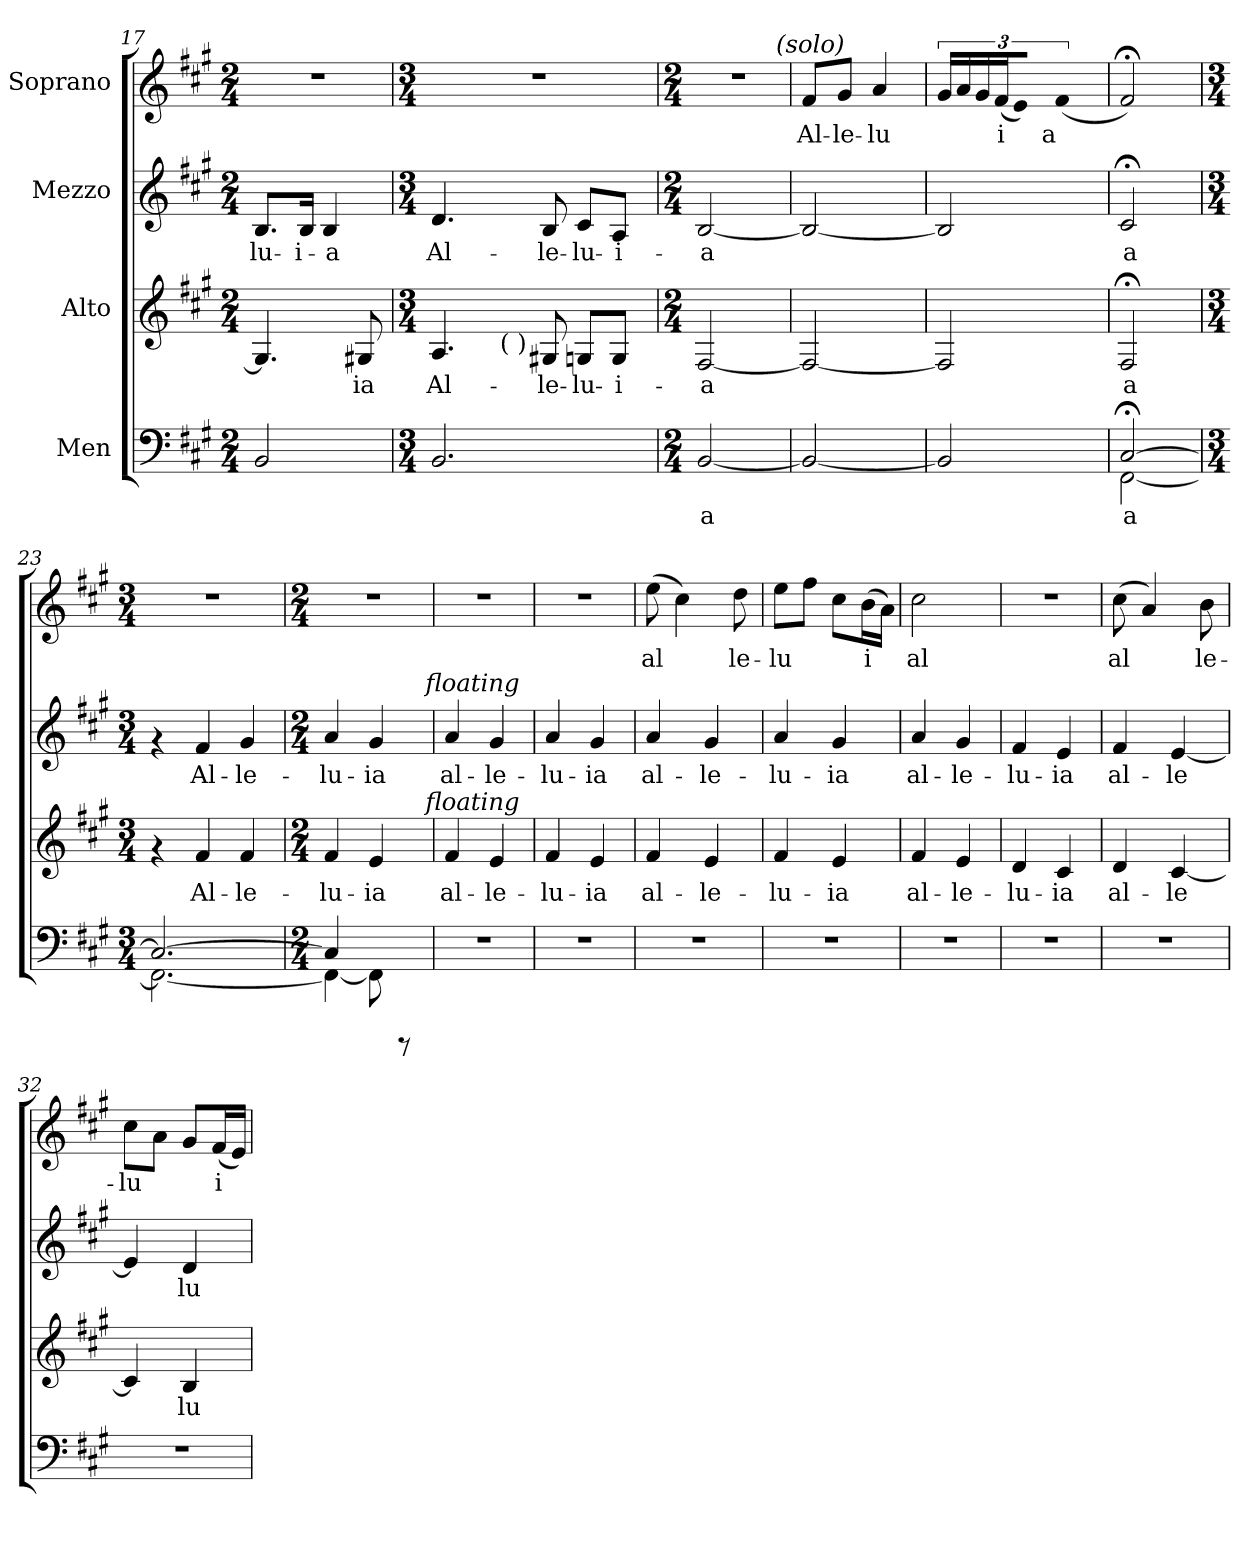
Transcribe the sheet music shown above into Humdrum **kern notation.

**kern	**text	**kern	**text	**kern	**text	**kern	**text
*part4	*part4	*part3	*part3	*part2	*part2	*part1	*part1
*staff4	*staff4	*staff3	*staff3	*staff2	*staff2	*staff1	*staff1
*I"Men	*	*I"Alto	*	*I"Mezzo	*	*I"Soprano	*
!!LO:PB:g=z
*clefF4	*	*clefG2	*	*clefG2	*	*clefG2	*
*k[f#c#g#]	*	*k[f#c#g#]	*	*k[f#c#g#]	*	*k[f#c#g#]	*
*A:	*	*A:	*	*A:	*	*A:	*
*M2/4	*	*M2/4	*	*M2/4	*	*M2/4	*
=17	=17	=17	=17	=17	=17	=17	=17
!	!LO:LY:b:cj	!	!LO:LY:b:cj	!	!LO:LY:b:cj	!	!
2BB/	.	4.G/]	--	8.B/L	-lu-	2r	.
!	!	!	!	!	!LO:LY:b:cj	!	!
.	.	.	.	16B/J	-i-	.	.
!	!	!	!	!	!LO:LY:b:cj	!	!
.	.	.	.	4B/	-a	.	.
!	!	!	!LO:LY:b:cj	!	!	!	!
.	.	8G#X/	-ia	.	.	.	.
=18	=18	=18	=18	=18	=18	=18	=18
*M3/4	*	*M3/4	*	*M3/4	*	*M3/4	*
!	!LO:LY:b:cj	!	!LO:LY:b:cj	!	!LO:LY:b:cj	!	!
*	*	*^	*	*	*	*	*
2.BB/	.	4.A/	8ryy	Al-	4.d/	Al-	2.r	.
.	.	.	16ryy	.	.	.	.	.
.	.	.	64ryy	.	.	.	.	.
!	!	!	!LO:TX:b:t=( )	!	!	!	!	!
.	.	.	2ryy	.	.	.	.	.
!	!	!	!	!LO:LY:b:cj	!	!LO:LY:b:cj	!	!
.	.	8G#X/	.	-le-	8B/	-le-	.	.
!	!	!	!	!LO:LY:b:cj	!	!LO:LY:b:cj	!	!
.	.	8Gn/L	.	-lu-	8c#/L	-lu-	.	.
!	!	!	!	!LO:LY:b:cj	!	!LO:LY:b:cj	!	!
.	.	8G/J	.	-i-	8A/J	-i-	.	.
.	.	.	32.ryy	.	.	.	.	.
*	*	*v	*v	*	*	*	*	*
=19	=19	=19	=19	=19	=19	=19	=19
*M2/4	*	*M2/4	*	*M2/4	*	*M2/4	*
*	*	*^	*	*	*	*	*
!	!LO:LY:b:cj	!	!	!LO:LY:b:cj	!	!LO:LY:b:cj	!	!
*	*	*v	*v	*	*	*	*^	*
[<2BB/	a	[<2F#/	-a	[<2B/	-a	2r	4...ryy	.
!	!	!	!	!	!	!	!LO:TX:a:i:t=(solo)	!
.	.	.	.	.	.	.	32ryy	.
=20	=20	=20	=20	=20	=20	=20	=20	=20
!	!LO:LY:b:cj	!	!LO:LY:b:cj	!	!LO:LY:b:cj	!	!	!LO:LY:b:cj
*	*	*	*	*	*	*v	*v	*
2BB/_<	.	2F#/_<	.	2B/_<	.	8f#/L	Al-
!	!	!	!	!	!	!	!LO:LY:b:cj
.	.	.	.	.	.	8g#/J	-le-
!	!	!	!	!	!	!	!LO:LY:b:cj
.	.	.	.	.	.	4a/	-lu
=21	=21	=21	=21	=21	=21	=21	=21
!	!LO:LY:b:cj	!	!LO:LY:b:cj	!	!LO:LY:b:cj	!	!LO:LY:b:cj
2BB/]	.	2F#/]	.	2B/]	.	24g#/L	.
!	!	!	!	!	!	!	!LO:LY:b:cj
.	.	.	.	.	.	24a/	.
!	!	!	!	!	!	!	!LO:LY:b:cj
.	.	.	.	.	.	24g#/	.
!	!	!	!	!	!	!	!LO:LY:b:cj
.	.	.	.	.	.	(<24f#/	i-
!	!	!	!	!	!	!	!LO:LY:b:cj
.	.	.	.	.	.	16e/J)	--
!	!	!	!	!	!	!	!LO:LY:b:cj
.	.	.	.	.	.	(<4f#/	-a
.	.	.	.	.	.	48ryy	.
=22	=22	=22	=22	=22	=22	=22	=22
*^	*	*	*	*	*	*	*
!	!	!LO:LY:b:cj	!	!LO:LY:b:cj	!	!LO:LY:b:cj	!	!LO:LY:b:cj
[>2C#;</	[<2FF#\	a	2F#;</	a	2c#;</	a	2f#;</)	.
=23	=23	=23	=23	=23	=23	=23	=23	=23
*M3/4	*	*	*M3/4	*	*M3/4	*	*M3/4	*
!	!	!LO:LY:b:cj	!	!	!	!	!	!
2.C#/_>	2.FF#\_<	.	4rf	.	4rf	.	2.r	.
!	!	!	!	!LO:LY:b:cj	!	!LO:LY:b:cj	!	!
.	.	.	4f#/	Al-	4f#/	Al-	.	.
!	!	!	!	!LO:LY:b:cj	!	!LO:LY:b:cj	!	!
.	.	.	4f#/	-le-	4g#/	-le-	.	.
=24	=24	=24	=24	=24	=24	=24	=24	=24
*M2/4	*	*	*M2/4	*	*M2/4	*	*M2/4	*
!	!	!LO:LY:b:cj	!	!LO:LY:b:cj	!	!LO:LY:b:cj	!	!
*	*	*	*^	*	*^	*	*	*
4C#/]	4FF#\_<	.	4f#/	4ryy	-lu-	4a/	4ryy	-lu-	2r	.
!	!	!LO:LY:b:cj	!	!	!LO:LY:b:cj	!	!	!LO:LY:b:cj	!	!
8FF#\]	4ryy	.	4e/	8...ryy	-ia	4g#/	8...ryy	-ia	.	.
8rFFFF	.	.	.	.	.	.	.	.	.	.
!	!	!	!	!	!	!	!LO:TX:a:i:t=floating	!	!	!
!	!	!	!	!LO:TX:a:i:t=floating	!	!	!	!	!	!
.	.	.	.	64ryy	.	.	64ryy	.	.	.
=25	=25	=25	=25	=25	=25	=25	=25	=25	=25	=25
!	!	!	!	!	!LO:LY:b:cj	!	!	!LO:LY:b:cj	!	!
*v	*v	*	*	*	*	*v	*v	*	*	*
*	*	*v	*v	*	*	*	*	*
2r	.	4f#/	al-	4a/	al-	2r	.
!	!	!	!LO:LY:b:cj	!	!LO:LY:b:cj	!	!
.	.	4e/	-le-	4g#/	-le-	.	.
=26	=26	=26	=26	=26	=26	=26	=26
!	!	!	!LO:LY:b:cj	!	!LO:LY:b:cj	!	!
2r	.	4f#/	-lu-	4a/	-lu-	2r	.
!	!	!	!LO:LY:b:cj	!	!LO:LY:b:cj	!	!
.	.	4e/	-ia	4g#/	-ia	.	.
!!LO:PB:g=z
=27	=27	=27	=27	=27	=27	=27	=27
!	!	!	!LO:LY:b:cj	!	!LO:LY:b:cj	!	!LO:LY:b:cj
2r	.	4f#/	al-	4a/	al-	(>8ee\	al-
!	!	!	!	!	!	!	!LO:LY:b:cj
.	.	.	.	.	.	4cc#\)	--
!	!	!	!LO:LY:b:cj	!	!LO:LY:b:cj	!	!
.	.	4e/	-le-	4g#/	-le-	.	.
!	!	!	!	!	!	!	!LO:LY:b:cj
.	.	.	.	.	.	8dd\	-le-
=28	=28	=28	=28	=28	=28	=28	=28
!	!	!	!LO:LY:b:cj	!	!LO:LY:b:cj	!	!LO:LY:b:cj
2r	.	4f#/	-lu-	4a/	-lu-	8ee\L	-lu
!	!	!	!	!	!	!	!LO:LY:b:cj
.	.	.	.	.	.	8ff#\J	.
!	!	!	!LO:LY:b:cj	!	!LO:LY:b:cj	!	!LO:LY:b:cj
.	.	4e/	-ia	4g#/	-ia	8cc#\L	.
!	!	!	!	!	!	!	!LO:LY:b:cj
.	.	.	.	.	.	(>16b\	i-
!	!	!	!	!	!	!	!LO:LY:b:cj
.	.	.	.	.	.	16a\J)	--
=29	=29	=29	=29	=29	=29	=29	=29
!	!	!	!LO:LY:b:cj	!	!LO:LY:b:cj	!	!LO:LY:b:cj
2r	.	4f#/	al-	4a/	al-	2cc#\	-al
!	!	!	!LO:LY:b:cj	!	!LO:LY:b:cj	!	!
.	.	4e/	-le-	4g#/	-le-	.	.
=30	=30	=30	=30	=30	=30	=30	=30
!	!	!	!LO:LY:b:cj	!	!LO:LY:b:cj	!	!
2r	.	4d/	-lu-	4f#/	-lu-	2r	.
!	!	!	!LO:LY:b:cj	!	!LO:LY:b:cj	!	!
.	.	4c#/	-ia	4e/	-ia	.	.
=31	=31	=31	=31	=31	=31	=31	=31
!	!	!	!LO:LY:b:cj	!	!LO:LY:b:cj	!	!LO:LY:b:cj
2r	.	4d/	al-	4f#/	al-	(>8cc#\	al-
!	!	!	!	!	!	!	!LO:LY:b:cj
.	.	.	.	.	.	4a/)	--
!	!	!	!LO:LY:b:cj	!	!LO:LY:b:cj	!	!
.	.	[<4c#/	-le-	[<4e/	-le-	.	.
!	!	!	!	!	!	!	!LO:LY:b:cj
.	.	.	.	.	.	8b\	-le-
=32	=32	=32	=32	=32	=32	=32	=32
!	!	!	!LO:LY:b:cj	!	!LO:LY:b:cj	!	!LO:LY:b:cj
2r	.	4c#/]	--	4e/]	--	8cc#\L	-lu
!	!	!	!	!	!	!	!LO:LY:b:cj
.	.	.	.	.	.	8a\J	.
!	!	!	!LO:LY:b:cj	!	!LO:LY:b:cj	!	!LO:LY:b:cj
.	.	4B/	-lu-	4d/	-lu-	8g#/L	.
!	!	!	!	!	!	!	!LO:LY:b:cj
.	.	.	.	.	.	(<16f#/	i-
!	!	!	!	!	!	!	!LO:LY:b:cj
.	.	.	.	.	.	16e/J)	--
=	=	=	=	=	=	=	=
*-	*-	*-	*-	*-	*-	*-	*-
